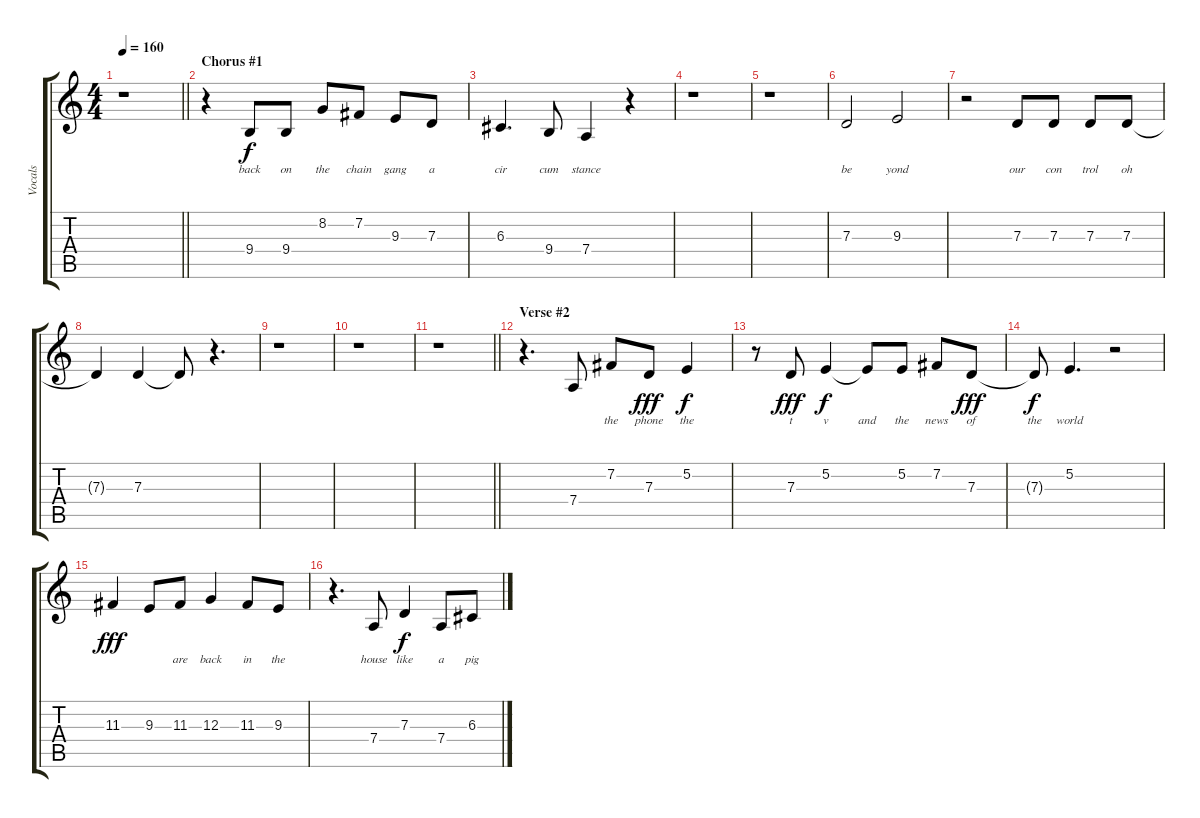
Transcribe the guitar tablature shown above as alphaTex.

\track ("Vocals" "Vocals") {instrument flute}
\staff {score tabs}
\tuning (E4 B3 G3 D3 A2 E2) {hide}
\ts (4 4)
\tempo 160
\clef g2
\barLineRight lightlight
\ks c
r.1{dy fff} |
\section ("" "Chorus #1")
r.4 9.4.8{lyrics (0 "back") lyrics (1 "") lyrics (2 "") lyrics (3 "") lyrics (4 "") dy f} 9.4.8{lyrics (0 "on") lyrics (1 "") lyrics (2 "") lyrics (3 "") lyrics (4 "")} 8.2.8{lyrics (0 "the") lyrics (1 "") lyrics (2 "") lyrics (3 "") lyrics (4 "")} 7.2.8{lyrics (0 "chain") lyrics (1 "") lyrics (2 "") lyrics (3 "") lyrics (4 "")} 9.3.8{lyrics (0 "gang") lyrics (1 "") lyrics (2 "") lyrics (3 "") lyrics (4 "")} 7.3.8{lyrics (0 "a") lyrics (1 "") lyrics (2 "") lyrics (3 "") lyrics (4 "")} |
6.3.4{d lyrics (0 "cir") lyrics (1 "") lyrics (2 "") lyrics (3 "") lyrics (4 "")} 9.4.8{lyrics (0 "cum") lyrics (1 "") lyrics (2 "") lyrics (3 "") lyrics (4 "")} 7.4.4{lyrics (0 "stance") lyrics (1 "") lyrics (2 "") lyrics (3 "") lyrics (4 "")} r.4 |
r.1 |
r.1 |
7.3.2{lyrics (0 "be") lyrics (1 "") lyrics (2 "") lyrics (3 "") lyrics (4 "")} 9.3.2{lyrics (0 "yond") lyrics (1 "") lyrics (2 "") lyrics (3 "") lyrics (4 "")} |
r.2 7.3.8{lyrics (0 "our") lyrics (1 "") lyrics (2 "") lyrics (3 "") lyrics (4 "")} 7.3.8{lyrics (0 "con") lyrics (1 "") lyrics (2 "") lyrics (3 "") lyrics (4 "")} 7.3.8{lyrics (0 "trol") lyrics (1 "") lyrics (2 "") lyrics (3 "") lyrics (4 "")} 7.3.8{lyrics (0 "oh") lyrics (1 "") lyrics (2 "") lyrics (3 "") lyrics (4 "")} |
7.3{t}.4{lyrics (0 "") lyrics (1 "") lyrics (2 "") lyrics (3 "") lyrics (4 "")} 7.3.4{lyrics (0 "") lyrics (1 "") lyrics (2 "") lyrics (3 "") lyrics (4 "")} 7.3{t}.8{lyrics (0 "") lyrics (1 "") lyrics (2 "") lyrics (3 "") lyrics (4 "")} r.4{d} |
r.1 |
r.1 |
\barLineRight lightlight
r.1 |
\section ("" "Verse #2")
r.4{d} 7.4.8{lyrics (0 "") lyrics (1 "") lyrics (2 "") lyrics (3 "") lyrics (4 "")} 7.2.8{lyrics (0 "the") lyrics (1 "") lyrics (2 "") lyrics (3 "") lyrics (4 "")} 7.3.8{lyrics (0 "phone") lyrics (1 "") lyrics (2 "") lyrics (3 "") lyrics (4 "") dy fff} 5.2.4{lyrics (0 "the") lyrics (1 "") lyrics (2 "") lyrics (3 "") lyrics (4 "") dy f} |
r.8 7.3.8{lyrics (0 "t") lyrics (1 "") lyrics (2 "") lyrics (3 "") lyrics (4 "") dy fff} 5.2.4{lyrics (0 "v") lyrics (1 "") lyrics (2 "") lyrics (3 "") lyrics (4 "") dy f} 5.2{t}.8{lyrics (0 "and") lyrics (1 "") lyrics (2 "") lyrics (3 "") lyrics (4 "")} 5.2.8{lyrics (0 "the") lyrics (1 "") lyrics (2 "") lyrics (3 "") lyrics (4 "")} 7.2.8{lyrics (0 "news") lyrics (1 "") lyrics (2 "") lyrics (3 "") lyrics (4 "")} 7.3.8{lyrics (0 "of") lyrics (1 "") lyrics (2 "") lyrics (3 "") lyrics (4 "") dy fff} |
7.3{t}.8{lyrics (0 "the") lyrics (1 "") lyrics (2 "") lyrics (3 "") lyrics (4 "") dy f} 5.2.4{d lyrics (0 "world") lyrics (1 "") lyrics (2 "") lyrics (3 "") lyrics (4 "")} r.2 |
11.3.4{lyrics (0 "") lyrics (1 "") lyrics (2 "") lyrics (3 "") lyrics (4 "") dy fff} 9.3.8{lyrics (0 "") lyrics (1 "") lyrics (2 "") lyrics (3 "") lyrics (4 "")} 11.3.8{lyrics (0 "are") lyrics (1 "") lyrics (2 "") lyrics (3 "") lyrics (4 "")} 12.3.4{lyrics (0 "back") lyrics (1 "") lyrics (2 "") lyrics (3 "") lyrics (4 "")} 11.3.8{lyrics (0 "in") lyrics (1 "") lyrics (2 "") lyrics (3 "") lyrics (4 "")} 9.3.8{lyrics (0 "the") lyrics (1 "") lyrics (2 "") lyrics (3 "") lyrics (4 "")} |
r.4{d} 7.4.8{lyrics (0 "house") lyrics (1 "") lyrics (2 "") lyrics (3 "") lyrics (4 "")} 7.3.4{lyrics (0 "like") lyrics (1 "") lyrics (2 "") lyrics (3 "") lyrics (4 "") dy f} 7.4.8{lyrics (0 "a") lyrics (1 "") lyrics (2 "") lyrics (3 "") lyrics (4 "")} 6.3.8{lyrics (0 "pig") lyrics (1 "") lyrics (2 "") lyrics (3 "") lyrics (4 "")}
